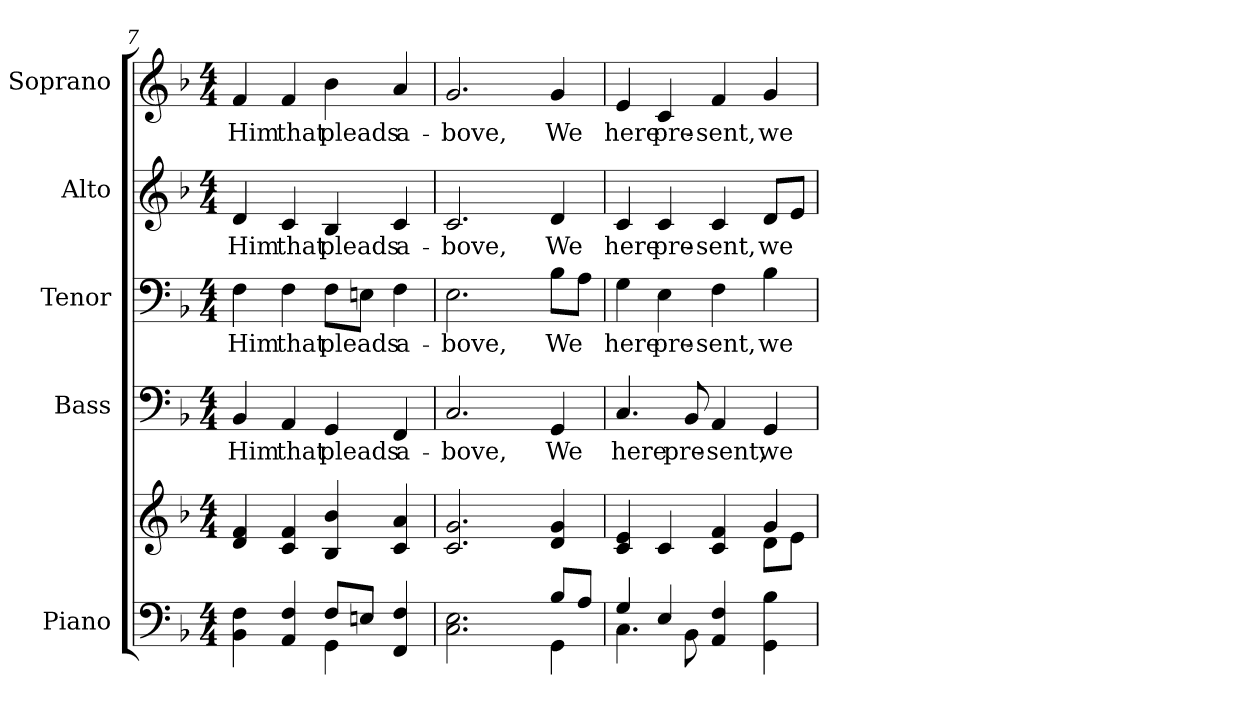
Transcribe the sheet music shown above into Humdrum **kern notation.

**kern	**kern	**kern	**text	**kern	**text	**kern	**text	**kern	**text
*part5	*part5	*part4	*part4	*part3	*part3	*part2	*part2	*part1	*part1
*staff6	*staff5	*staff4	*staff4	*staff3	*staff3	*staff2	*staff2	*staff1	*staff1
*I"Piano	*	*I"Bass	*	*I"Tenor	*	*I"Alto	*	*I"Soprano	*
*I'Pno.	*	*I'B.	*	*I'T.	*	*I'A.	*	*I'S.	*
*clefF4	*clefG2	*clefF4	*	*clefF4	*	*clefG2	*	*clefG2	*
*k[b-]	*k[b-]	*k[b-]	*	*k[b-]	*	*k[b-]	*	*k[b-]	*
*F:	*F:	*F:	*	*F:	*	*F:	*	*F:	*
*M4/4	*M4/4	*M4/4	*	*M4/4	*	*M4/4	*	*M4/4	*
=7	=7	=7	=7	=7	=7	=7	=7	=7	=7
*^	*^	*	*	*	*	*	*	*	*
!	!	!	!	!	!LO:LY:b:color=#000000	!	!	!	!	!	!
!	!	!	!	!	!	!	!LO:LY:b:color=#000000	!	!	!	!
!	!	!	!	!	!	!	!	!	!LO:LY:b:color=#000000	!	!
!	!	!	!	!	!	!	!	!	!	!	!LO:LY:b:color=#000000
4BB-i\ 4Fi	2ryy	4di/ 4fi	4ryy	4BB-i/	Him	4Fi\	Him	4di/	Him	4fi/	Him
!	!	!	!	!	!LO:LY:b:color=#000000	!	!	!	!	!	!
!	!	!	!	!	!	!	!LO:LY:b:color=#000000	!	!	!	!
!	!	!	!	!	!	!	!	!	!LO:LY:b:color=#000000	!	!
!	!	!	!	!	!	!	!	!	!	!	!LO:LY:b:color=#000000
4AAi/ 4Fi	.	4ci/ 4fi	4ryy	4AAi/	that	4Fi\	that	4ci/	that	4fi/	that
!	!	!	!	!	!LO:LY:b:color=#000000	!	!	!	!	!	!
!	!	!	!	!	!	!	!LO:LY:b:color=#000000	!	!	!	!
!	!	!	!	!	!	!	!	!	!LO:LY:b:color=#000000	!	!
!	!	!	!	!	!	!	!	!	!	!	!LO:LY:b:color=#000000
8Fi/L	4GGi\	4B-i/ 4b-i	2ryy	4GGi/	pleads	8Fi\L	pleads	4B-i/	pleads	4b-i\	pleads
8Eni/J	.	.	.	.	.	8Eni\J	.	.	.	.	.
!	!	!	!	!	!LO:LY:b:color=#000000	!	!	!	!	!	!
!	!	!	!	!	!	!	!LO:LY:b:color=#000000	!	!	!	!
!	!	!	!	!	!	!	!	!	!LO:LY:b:color=#000000	!	!
!	!	!	!	!	!	!	!	!	!	!	!LO:LY:b:color=#000000
4FFi/ 4Fi	4ryy	4ci/ 4ai	.	4FFi/	a-	4Fi\	a-	4ci/	a-	4ai/	a-
*	*	*v	*v	*	*	*	*	*	*	*	*
=8	=8	=8	=8	=8	=8	=8	=8	=8	=8	=8
!	!	!	!	!LO:LY:b:color=#000000	!	!	!	!	!	!
!	!	!	!	!	!	!LO:LY:b:color=#000000	!	!	!	!
!	!	!	!	!	!	!	!	!LO:LY:b:color=#000000	!	!
!	!	!	!	!	!	!	!	!	!	!LO:LY:b:color=#000000
2.Ci\ 2.Ei	2ryy	2.ci/ 2.gi	2.Ci/	-bove,	2.Ei\	-bove,	2.ci/	-bove,	2.gi/	-bove,
.	4ryy	.	.	.	.	.	.	.	.	.
!	!	!	!	!LO:LY:b:color=#000000	!	!	!	!	!	!
!	!	!	!	!	!	!LO:LY:b:color=#000000	!	!	!	!
!	!	!	!	!	!	!	!	!LO:LY:b:color=#000000	!	!
!	!	!	!	!	!	!	!	!	!	!LO:LY:b:color=#000000
8B-i/L	4GGi\	4di/ 4gi	4GGi/	We	8B-i\L	We	4di/	We	4gi/	We
8Ai/J	.	.	.	.	8Ai\J	.	.	.	.	.
=9	=9	=9	=9	=9	=9	=9	=9	=9	=9	=9
*	*	*^	*	*	*	*	*	*	*	*
!	!	!	!	!	!LO:LY:b:color=#000000	!	!	!	!	!	!
!	!	!	!	!	!	!	!LO:LY:b:color=#000000	!	!	!	!
!	!	!	!	!	!	!	!	!	!LO:LY:b:color=#000000	!	!
!	!	!	!	!	!	!	!	!	!	!	!LO:LY:b:color=#000000
4Gi/	4.Ci\	4ci/ 4ei	2.ryy	4.Ci/	here	4Gi\	here	4ci/	here	4ei/	here
!	!	!	!	!	!	!	!LO:LY:b:color=#000000	!	!	!	!
!	!	!	!	!	!	!	!	!	!LO:LY:b:color=#000000	!	!
!	!	!	!	!	!	!	!	!	!	!	!LO:LY:b:color=#000000
4Ei/	.	4ci/	.	.	.	4Ei\	pre-	4ci/	pre-	4ci/	pre-
!	!	!	!	!	!LO:LY:b:color=#000000	!	!	!	!	!	!
.	8BB-i\	.	.	8BB-i/	pre-	.	.	.	.	.	.
!	!	!	!	!	!LO:LY:b:color=#000000	!	!	!	!	!	!
!	!	!	!	!	!	!	!LO:LY:b:color=#000000	!	!	!	!
!	!	!	!	!	!	!	!	!	!LO:LY:b:color=#000000	!	!
!	!	!	!	!	!	!	!	!	!	!	!LO:LY:b:color=#000000
4AAi/ 4Fi	2ryy	4ci/ 4fi	.	4AAi/	-sent,	4Fi\	-sent,	4ci/	-sent,	4fi/	-sent,
!	!	!	!	!	!LO:LY:b:color=#000000	!	!	!	!	!	!
!	!	!	!	!	!	!	!LO:LY:b:color=#000000	!	!	!	!
!	!	!	!	!	!	!	!	!	!LO:LY:b:color=#000000	!	!
!	!	!	!	!	!	!	!	!	!	!	!LO:LY:b:color=#000000
4GGi\ 4B-i	.	4gi/	8di\L	4GGi/	we	4B-i\	we	8di/L	we	4gi/	we
.	.	.	8ei\J	.	.	.	.	8ei/J	.	.	.
*v	*v	*	*	*	*	*	*	*	*	*	*
*	*v	*v	*	*	*	*	*	*	*	*
=	=	=	=	=	=	=	=	=	=
*-	*-	*-	*-	*-	*-	*-	*-	*-	*-
